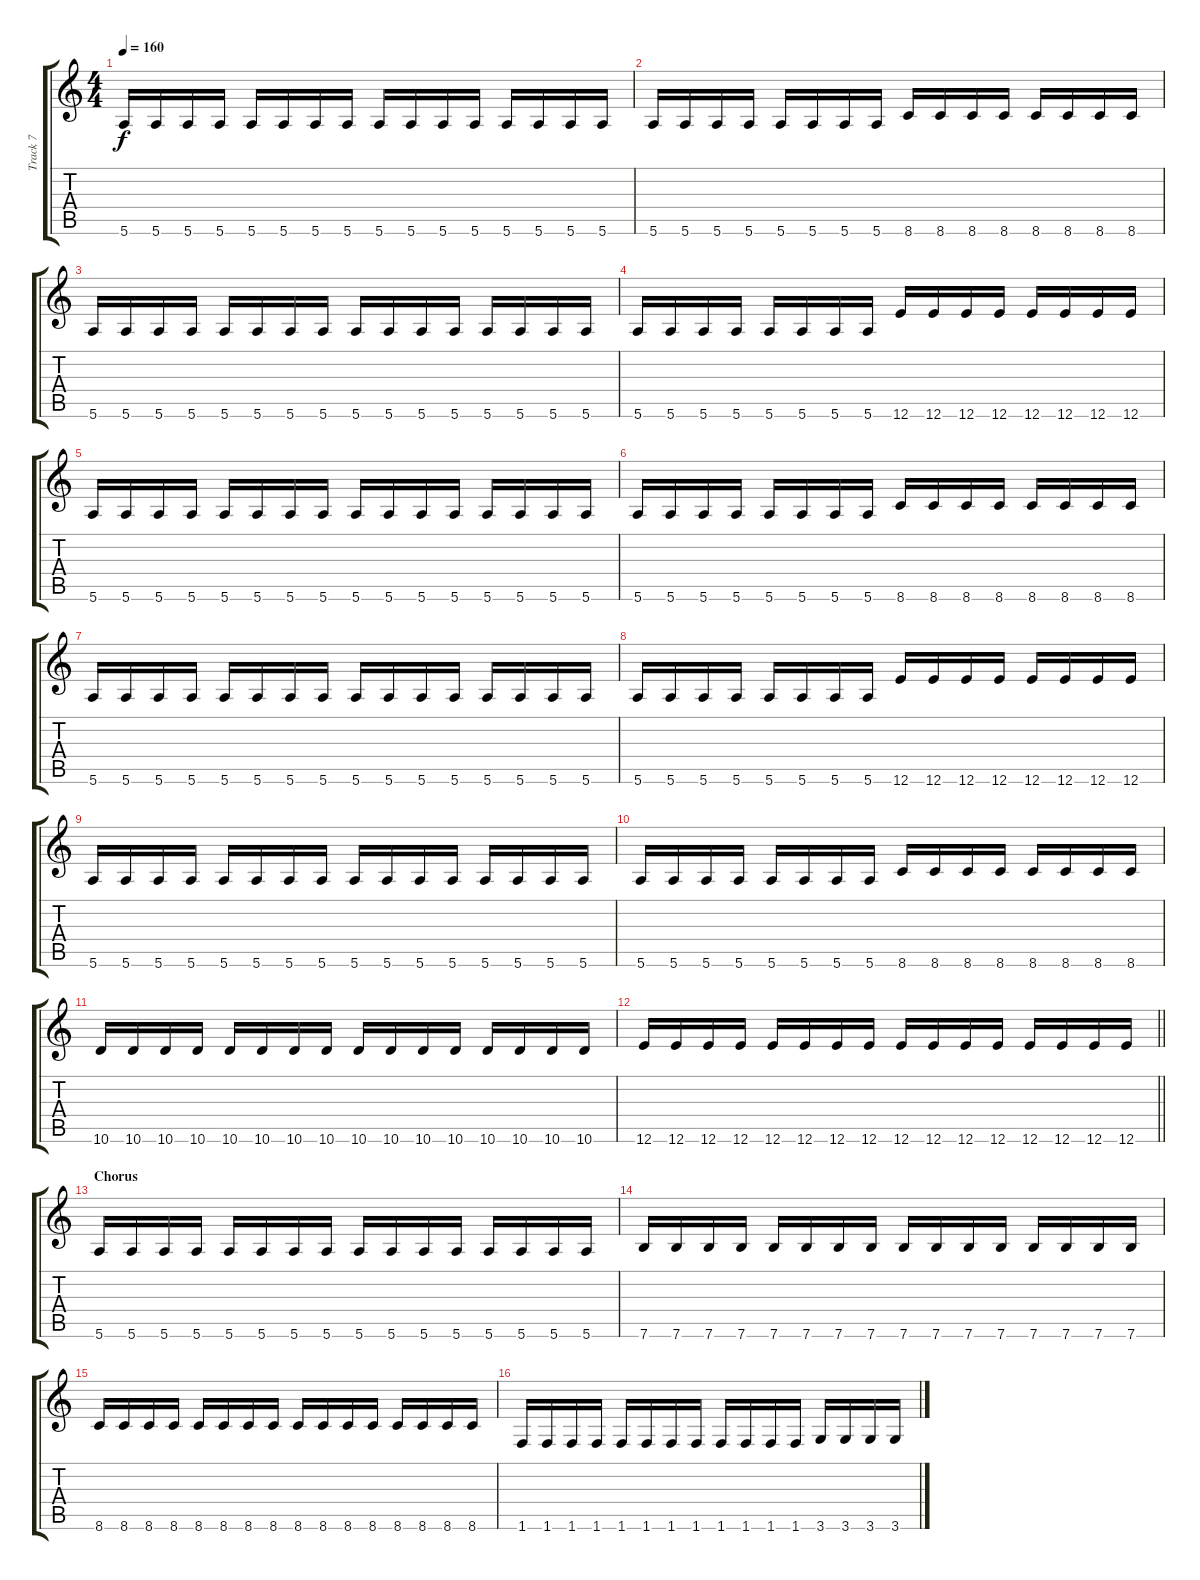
\track ("Track 7" "Track 7") {instrument distortionguitar}
\staff {score tabs}
\tuning (E4 B3 G3 D3 A2 E2) {hide}
\ts (4 4)
\tempo 160
\clef g2
\ks c
5.6.16{dy f} 5.6.16 5.6.16 5.6.16 5.6.16 5.6.16 5.6.16 5.6.16 5.6.16 5.6.16 5.6.16 5.6.16 5.6.16 5.6.16 5.6.16 5.6.16 |
5.6.16 5.6.16 5.6.16 5.6.16 5.6.16 5.6.16 5.6.16 5.6.16 8.6.16 8.6.16 8.6.16 8.6.16 8.6.16 8.6.16 8.6.16 8.6.16 |
5.6.16 5.6.16 5.6.16 5.6.16 5.6.16 5.6.16 5.6.16 5.6.16 5.6.16 5.6.16 5.6.16 5.6.16 5.6.16 5.6.16 5.6.16 5.6.16 |
5.6.16 5.6.16 5.6.16 5.6.16 5.6.16 5.6.16 5.6.16 5.6.16 12.6.16 12.6.16 12.6.16 12.6.16 12.6.16 12.6.16 12.6.16 12.6.16 |
5.6.16 5.6.16 5.6.16 5.6.16 5.6.16 5.6.16 5.6.16 5.6.16 5.6.16 5.6.16 5.6.16 5.6.16 5.6.16 5.6.16 5.6.16 5.6.16 |
5.6.16 5.6.16 5.6.16 5.6.16 5.6.16 5.6.16 5.6.16 5.6.16 8.6.16 8.6.16 8.6.16 8.6.16 8.6.16 8.6.16 8.6.16 8.6.16 |
5.6.16 5.6.16 5.6.16 5.6.16 5.6.16 5.6.16 5.6.16 5.6.16 5.6.16 5.6.16 5.6.16 5.6.16 5.6.16 5.6.16 5.6.16 5.6.16 |
5.6.16 5.6.16 5.6.16 5.6.16 5.6.16 5.6.16 5.6.16 5.6.16 12.6.16 12.6.16 12.6.16 12.6.16 12.6.16 12.6.16 12.6.16 12.6.16 |
5.6.16 5.6.16 5.6.16 5.6.16 5.6.16 5.6.16 5.6.16 5.6.16 5.6.16 5.6.16 5.6.16 5.6.16 5.6.16 5.6.16 5.6.16 5.6.16 |
5.6.16 5.6.16 5.6.16 5.6.16 5.6.16 5.6.16 5.6.16 5.6.16 8.6.16 8.6.16 8.6.16 8.6.16 8.6.16 8.6.16 8.6.16 8.6.16 |
10.6.16 10.6.16 10.6.16 10.6.16 10.6.16 10.6.16 10.6.16 10.6.16 10.6.16 10.6.16 10.6.16 10.6.16 10.6.16 10.6.16 10.6.16 10.6.16 |
\barLineRight lightlight
12.6.16 12.6.16 12.6.16 12.6.16 12.6.16 12.6.16 12.6.16 12.6.16 12.6.16 12.6.16 12.6.16 12.6.16 12.6.16 12.6.16 12.6.16 12.6.16 |
\section ("" "Chorus")
5.6.16 5.6.16 5.6.16 5.6.16 5.6.16 5.6.16 5.6.16 5.6.16 5.6.16 5.6.16 5.6.16 5.6.16 5.6.16 5.6.16 5.6.16 5.6.16 |
7.6.16 7.6.16 7.6.16 7.6.16 7.6.16 7.6.16 7.6.16 7.6.16 7.6.16 7.6.16 7.6.16 7.6.16 7.6.16 7.6.16 7.6.16 7.6.16 |
8.6.16 8.6.16 8.6.16 8.6.16 8.6.16 8.6.16 8.6.16 8.6.16 8.6.16 8.6.16 8.6.16 8.6.16 8.6.16 8.6.16 8.6.16 8.6.16 |
1.6.16 1.6.16 1.6.16 1.6.16 1.6.16 1.6.16 1.6.16 1.6.16 1.6.16 1.6.16 1.6.16 1.6.16 3.6.16 3.6.16 3.6.16 3.6.16
